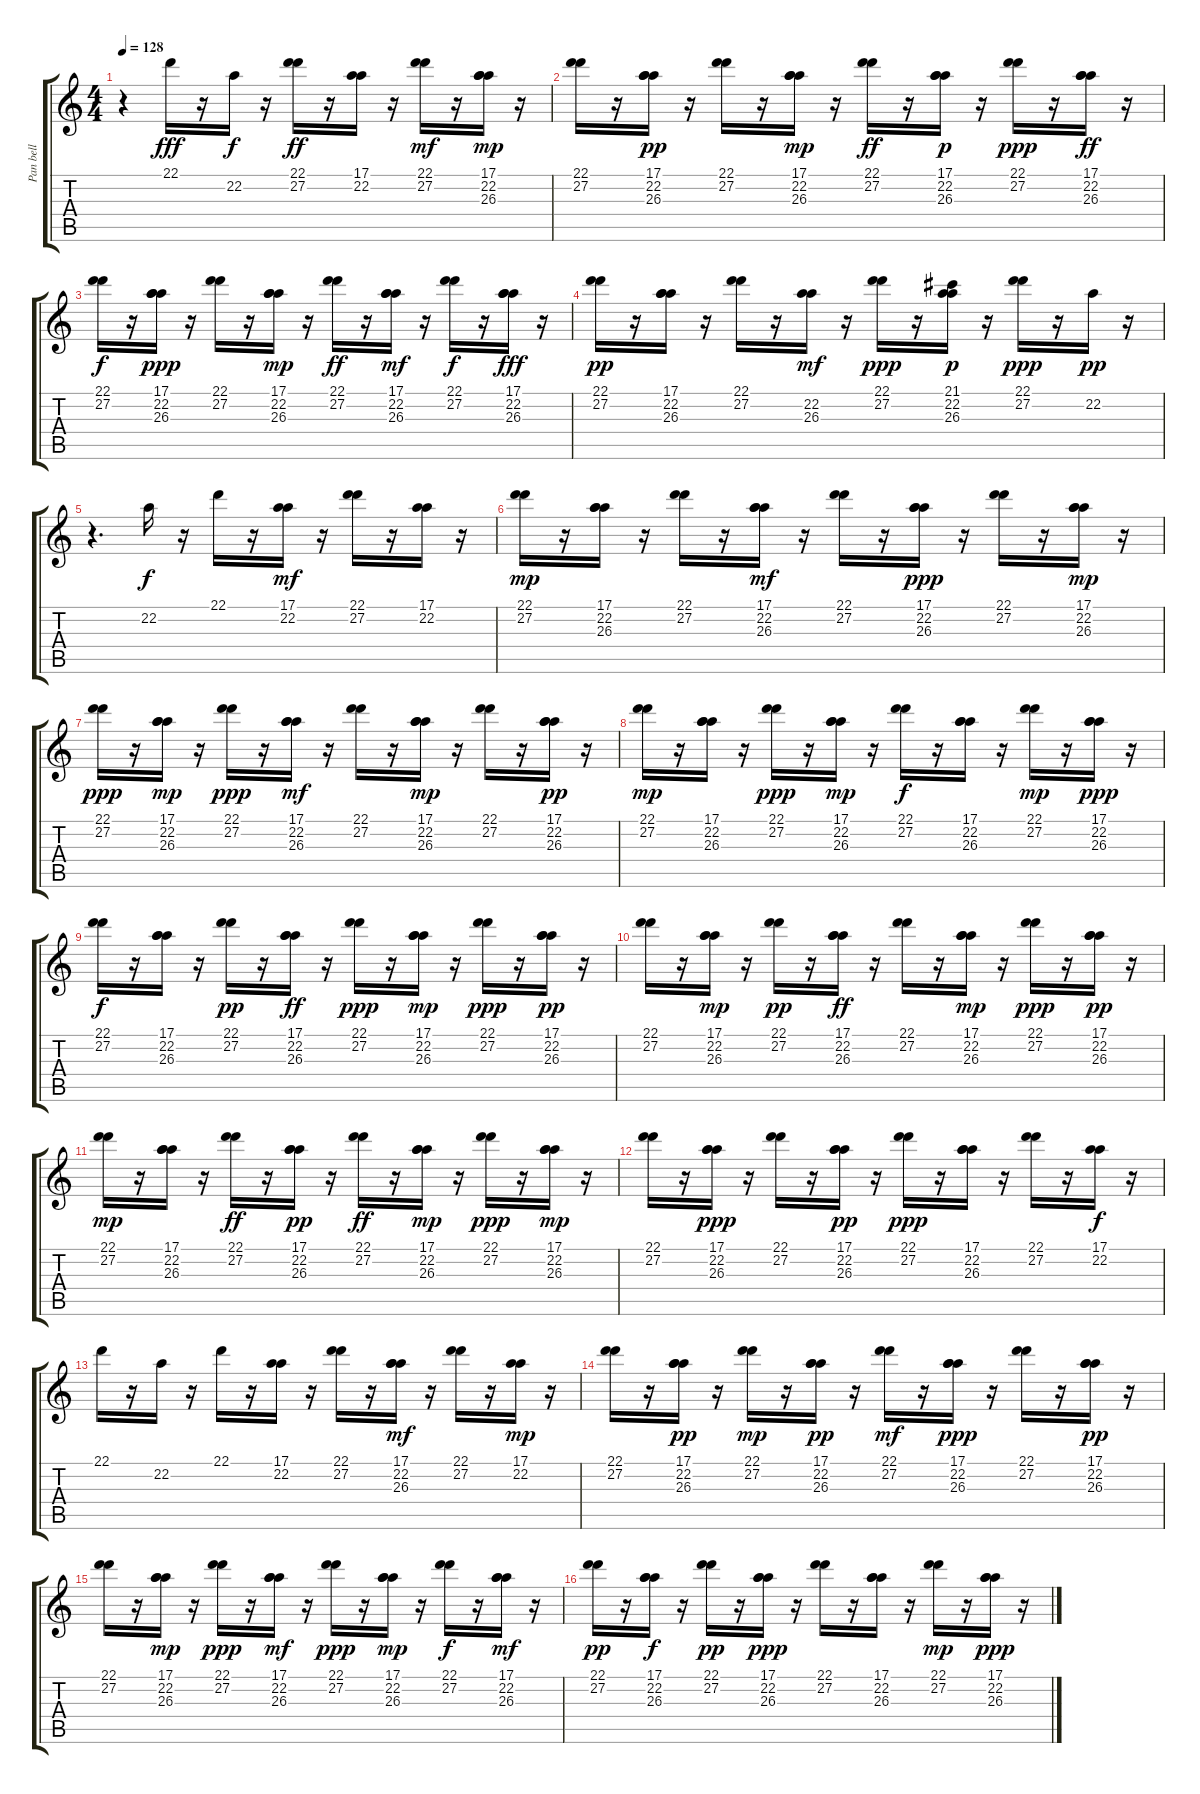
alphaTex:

\track ("Pan bell" "Pan bell") {instrument electricpiano1}
\staff {score tabs}
\tuning (E4 B3 G3 D3 A2 E2) {hide}
\ts (4 4)
\tempo 128
\clef g2
\ks c
r.4{dy f} 22.1.16{dy fff} r.16 22.2.16{dy f} r.16 (22.1 27.2).16{dy ff balance 2} r.16 (17.1 22.2).16{balance 3} r.16 (22.1 27.2).16{dy mf balance 3} r.16 (17.1 22.2 26.3).16{dy mp balance 5} r.16 |
(22.1 27.2).16{balance 5} r.16 (17.1 22.2 26.3).16{dy pp balance 6} r.16 (22.1 27.2).16{balance 7} r.16 (17.1 22.2 26.3).16{dy mp balance 8} r.16 (22.1 27.2).16{dy ff balance 10} r.16 (17.1 22.2 26.3).16{dy p balance 10} r.16 (22.1 27.2).16{dy ppp balance 12} r.16 (17.1 22.2 26.3).16{dy ff balance 12} r.16 |
(22.1 27.2).16{dy f balance 13} r.16 (17.1 22.2 26.3).16{dy ppp balance 13} r.16 (22.1 27.2).16{balance 14} r.16 (17.1 22.2 26.3).16{dy mp} r.16 (22.1 27.2).16{dy ff} r.16 (17.1 22.2 26.3).16{dy mf} r.16 (22.1 27.2).16{dy f} r.16 (17.1 22.2 26.3).16{dy fff balance 13} r.16 |
(22.1 27.2).16{dy pp balance 13} r.16 (17.1 22.2 26.3).16{balance 12} r.16 (22.1 27.2).16{balance 11} r.16 (22.2 26.3).16{dy mf balance 11} r.16 (22.1 27.2).16{dy ppp balance 10} r.16 (21.1 22.2 26.3).16{dy p balance 10} r.16 (22.1 27.2).16{dy ppp balance 9} r.16 22.2.16{dy pp balance 8} r.16 |
r.4{d} 22.2.16{dy f balance 13} r.16 22.1.16 r.16 (17.1 22.2).16{dy mf balance 13} r.16 (22.1 27.2).16{balance 12} r.16 (17.1 22.2).16{balance 8} r.16 |
(22.1 27.2).16{dy mp balance 6} r.16 (17.1 22.2 26.3).16{balance 5} r.16 (22.1 27.2).16{balance 4} r.16 (17.1 22.2 26.3).16{dy mf balance 4} r.16 (22.1 27.2).16{balance 3} r.16 (17.1 22.2 26.3).16{dy ppp balance 2} r.16 (22.1 27.2).16{balance 1} r.16 (17.1 22.2 26.3).16{dy mp balance 0} r.16 |
(22.1 27.2).16{dy ppp balance 3} r.16 (17.1 22.2 26.3).16{dy mp balance 7} r.16 (22.1 27.2).16{dy ppp balance 9} r.16 (17.1 22.2 26.3).16{dy mf balance 10} r.16 (22.1 27.2).16{balance 14} r.16 (17.1 22.2 26.3).16{dy mp balance 15} r.16 (22.1 27.2).16 r.16 (17.1 22.2 26.3).16{dy pp balance 16} r.16 |
(22.1 27.2).16{dy mp balance 13} r.16 (17.1 22.2 26.3).16{balance 12} r.16 (22.1 27.2).16{dy ppp balance 8} r.16 (17.1 22.2 26.3).16{dy mp balance 6} r.16 (22.1 27.2).16{dy f balance 3} r.16 (17.1 22.2 26.3).16{balance 1} r.16 (22.1 27.2).16{dy mp balance 0} r.16 (17.1 22.2 26.3).16{dy ppp} r.16 |
(22.1 27.2).16{dy f} r.16 (17.1 22.2 26.3).16{balance 0} r.16 (22.1 27.2).16{dy pp balance 2} r.16 (17.1 22.2 26.3).16{dy ff balance 4} r.16 (22.1 27.2).16{dy ppp balance 8} r.16 (17.1 22.2 26.3).16{dy mp balance 12} r.16 (22.1 27.2).16{dy ppp balance 12} r.16 (17.1 22.2 26.3).16{dy pp balance 15} r.16 |
(22.1 27.2).16{balance 16} r.16 (17.1 22.2 26.3).16{dy mp} r.16 (22.1 27.2).16{dy pp} r.16 (17.1 22.2 26.3).16{dy ff} r.16 (22.1 27.2).16 r.16 (17.1 22.2 26.3).16{dy mp balance 16} r.16 (22.1 27.2).16{dy ppp balance 15} r.16 (17.1 22.2 26.3).16{dy pp balance 15} r.16 |
(22.1 27.2).16{dy mp} r.16 (17.1 22.2 26.3).16{balance 14} r.16 (22.1 27.2).16{dy ff balance 13} r.16 (17.1 22.2 26.3).16{dy pp balance 12} r.16 (22.1 27.2).16{dy ff balance 9} r.16 (17.1 22.2 26.3).16{dy mp balance 7} r.16 (22.1 27.2).16{dy ppp balance 6} r.16 (17.1 22.2 26.3).16{dy mp balance 4} r.16 |
(22.1 27.2).16{balance 3} r.16 (17.1 22.2 26.3).16{dy ppp balance 3} r.16 (22.1 27.2).16{balance 2} r.16 (17.1 22.2 26.3).16{dy pp} r.16 (22.1 27.2).16{dy ppp balance 3} r.16 (17.1 22.2 26.3).16{balance 4} r.16 (22.1 27.2).16{balance 6} r.16 (17.1 22.2).16{dy f balance 9} r.16 |
22.1.16{balance 10} r.16 22.2.16{balance 11} r.16 22.1.16{balance 12} r.16 (17.1 22.2).16{balance 13} r.16 (22.1 27.2).16 r.16 (17.1 22.2 26.3).16{dy mf balance 11} r.16 (22.1 27.2).16{balance 11} r.16 (17.1 22.2).16{dy mp balance 9} r.16 |
(22.1 27.2).16{balance 8} r.16 (17.1 22.2 26.3).16{dy pp balance 6} r.16 (22.1 27.2).16{dy mp balance 4} r.16 (17.1 22.2 26.3).16{dy pp balance 3} r.16 (22.1 27.2).16{dy mf balance 3} r.16 (17.1 22.2 26.3).16{dy ppp} r.16 (22.1 27.2).16{balance 3} r.16 (17.1 22.2 26.3).16{dy pp balance 4} r.16 |
(22.1 27.2).16{balance 12} r.16 (17.1 22.2 26.3).16{dy mp balance 13} r.16 (22.1 27.2).16{dy ppp} r.16 (17.1 22.2 26.3).16{dy mf} r.16 (22.1 27.2).16{dy ppp balance 13} r.16 (17.1 22.2 26.3).16{dy mp balance 12} r.16 (22.1 27.2).16{dy f balance 11} r.16 (17.1 22.2 26.3).16{dy mf balance 7} r.16 |
(22.1 27.2).16{dy pp balance 6} r.16 (17.1 22.2 26.3).16{dy f balance 4} r.16 (22.1 27.2).16{dy pp balance 4} r.16 (17.1 22.2 26.3).16{dy ppp balance 3} r.16 (22.1 27.2).16{balance 3} r.16 (17.1 22.2 26.3).16 r.16 (22.1 27.2).16{dy mp balance 3} r.16 (17.1 22.2 26.3).16{dy ppp balance 10} r.16
